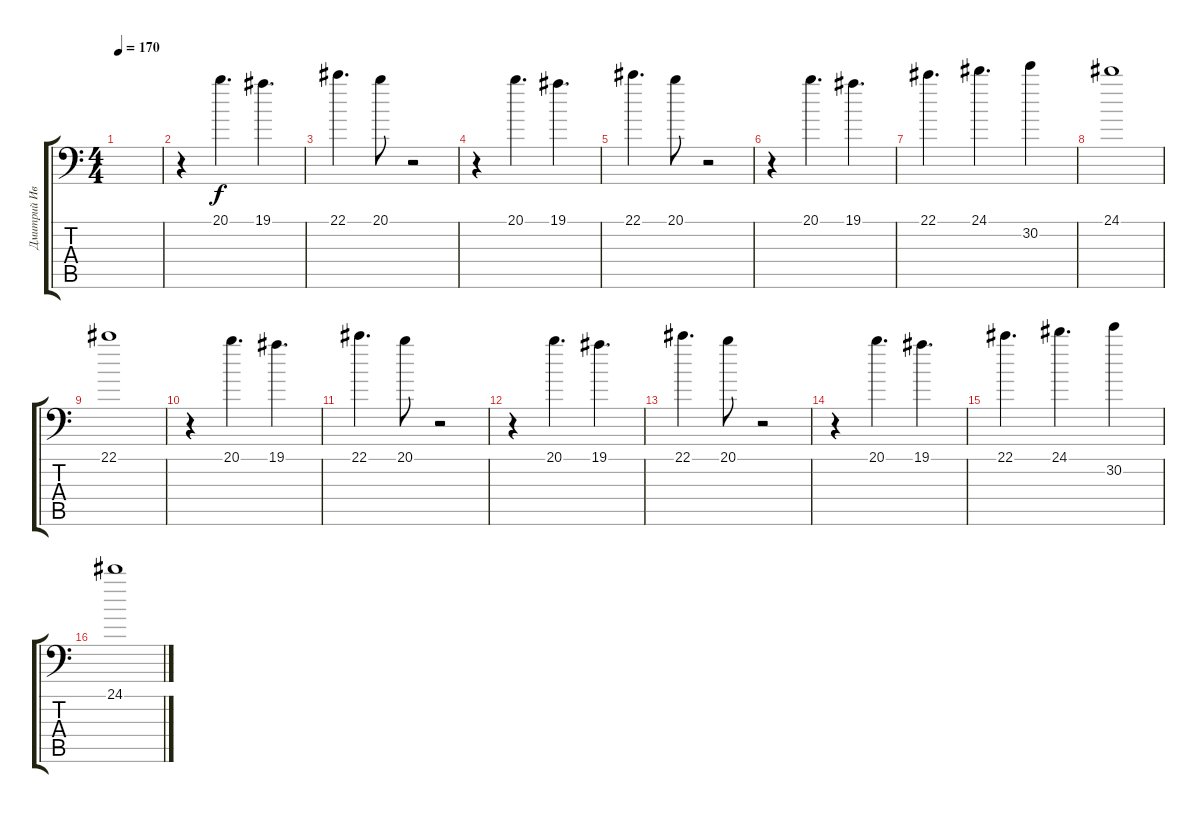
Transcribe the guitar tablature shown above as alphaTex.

\track ("Дмитрий Иванов/Эффекты" "Дмитрий Ив") {instrument glockenspiel}
\staff {score tabs}
\tuning (Eb4 Bb3 Gb3 Db2 Ab1 Ab0) {hide}
\ts (4 4)
\tempo 170
\clef f4
\ks c
|
r.4 20.1.4{d} 19.1.4{d} |
22.1.4{d} 20.1.8 r.2 |
r.4 20.1.4{d} 19.1.4{d} |
22.1.4{d} 20.1.8 r.2 |
r.4 20.1.4{d} 19.1.4{d} |
22.1.4{d} 24.1.4{d} 30.2.4 |
24.1.1 |
22.1.1 |
r.4 20.1.4{d} 19.1.4{d} |
22.1.4{d} 20.1.8 r.2 |
r.4 20.1.4{d} 19.1.4{d} |
22.1.4{d} 20.1.8 r.2 |
r.4 20.1.4{d} 19.1.4{d} |
22.1.4{d} 24.1.4{d} 30.2.4 |
24.1.1
